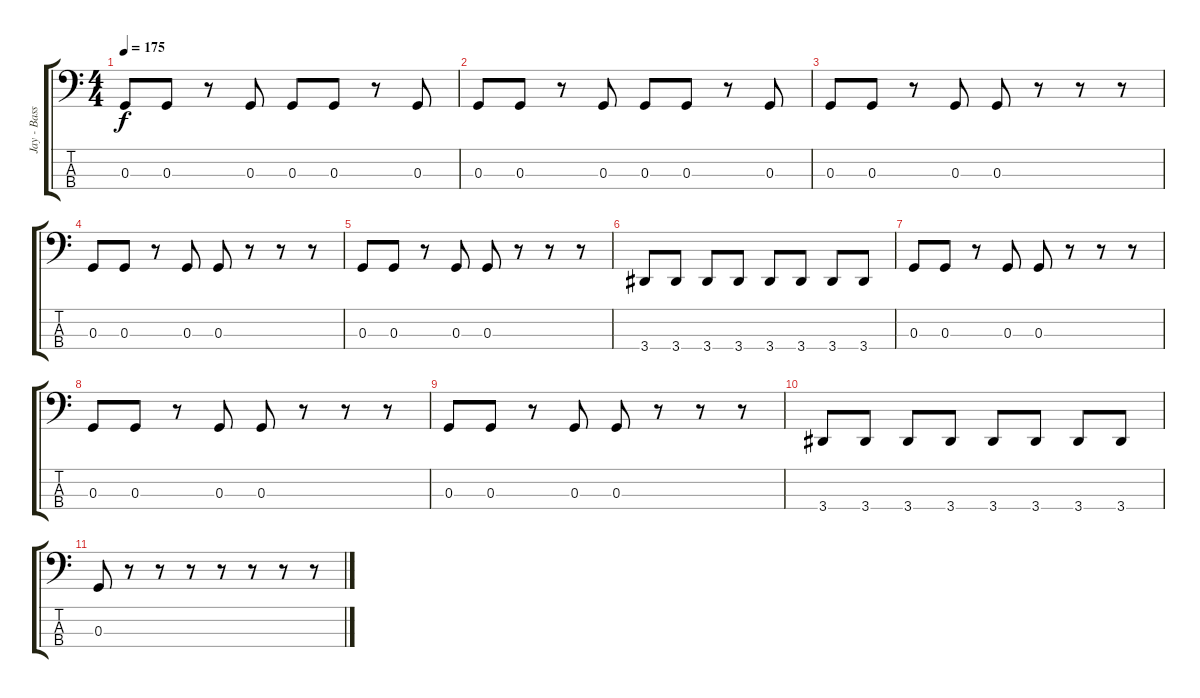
\track ("Jay - Bass" "Jay - Bass") {instrument electricbasspick}
\staff {score tabs}
\tuning (F2 C2 G1 C1) {hide}
\ts (4 4)
\tempo 175
\clef f4
\ks c
0.3.8{dy f} 0.3.8 r.8 0.3.8 0.3.8 0.3.8 r.8 0.3.8 |
0.3.8 0.3.8 r.8 0.3.8 0.3.8 0.3.8 r.8 0.3.8 |
0.3.8 0.3.8 r.8 0.3.8 0.3.8 r.8 r.8 r.8 |
0.3.8 0.3.8 r.8 0.3.8 0.3.8 r.8 r.8 r.8 |
0.3.8 0.3.8 r.8 0.3.8 0.3.8 r.8 r.8 r.8 |
3.4.8 3.4.8 3.4.8 3.4.8 3.4.8 3.4.8 3.4.8 3.4.8 |
0.3.8 0.3.8 r.8 0.3.8 0.3.8 r.8 r.8 r.8 |
0.3.8 0.3.8 r.8 0.3.8 0.3.8 r.8 r.8 r.8 |
0.3.8 0.3.8 r.8 0.3.8 0.3.8 r.8 r.8 r.8 |
3.4.8 3.4.8 3.4.8 3.4.8 3.4.8 3.4.8 3.4.8 3.4.8 |
0.3.8 r.8 r.8 r.8 r.8 r.8 r.8 r.8
